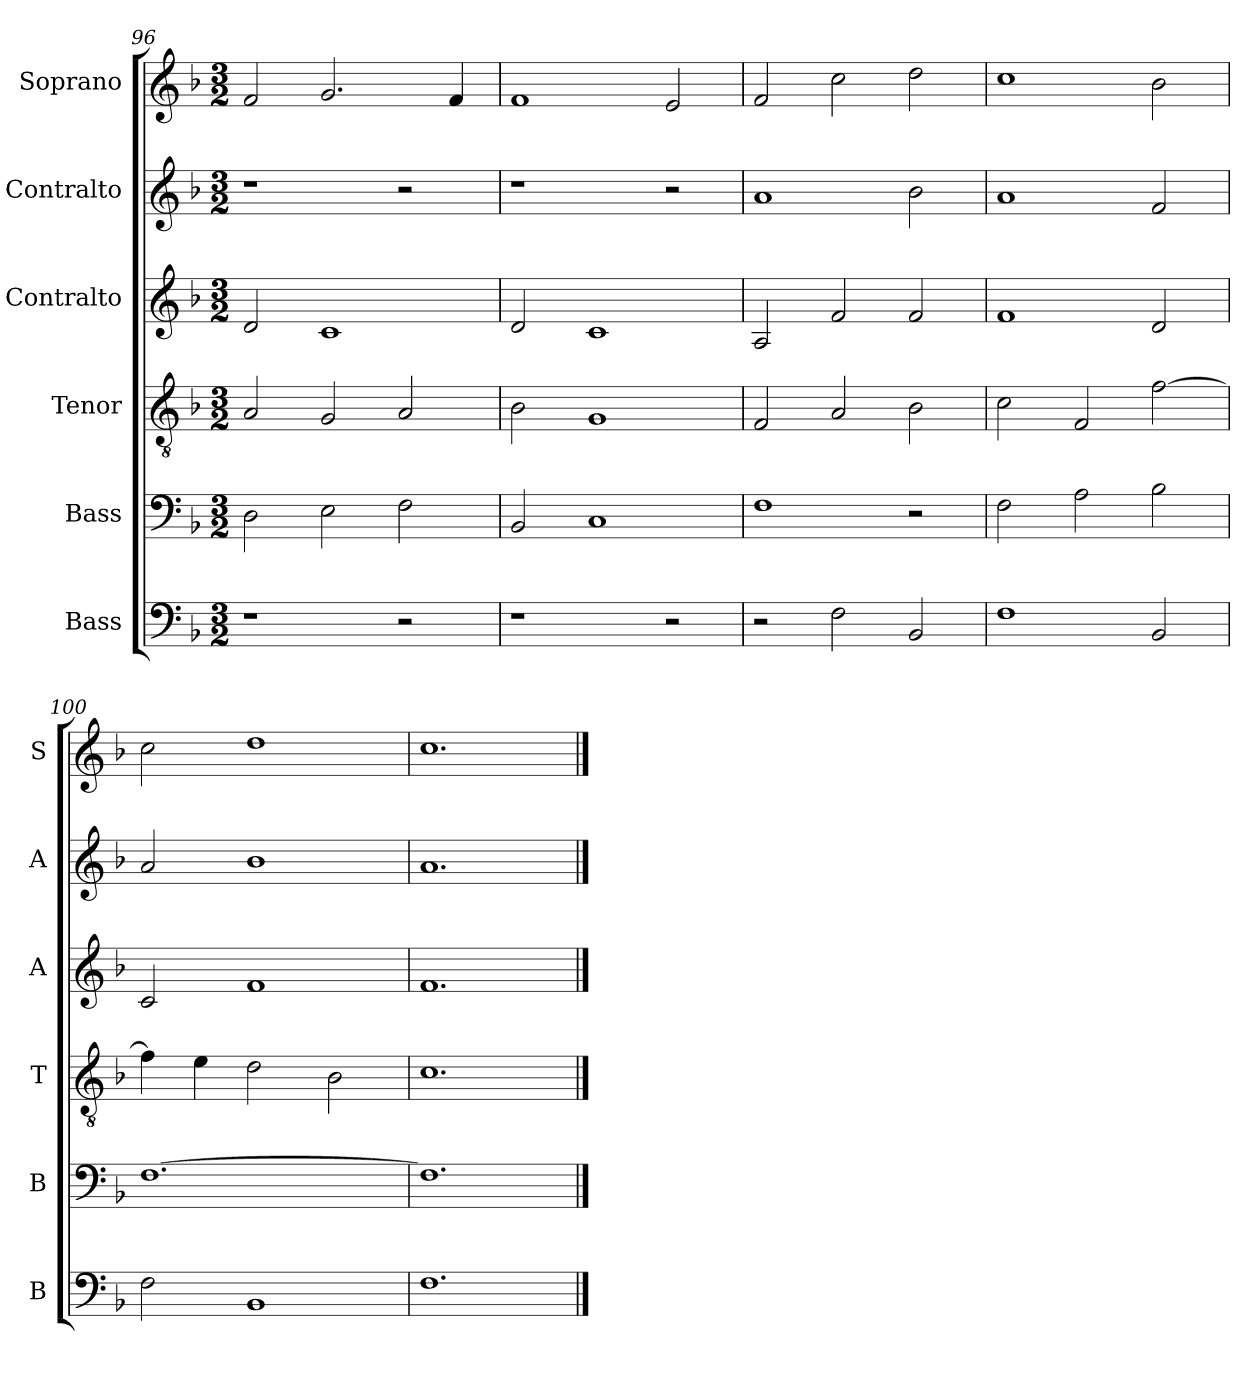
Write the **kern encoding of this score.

**kern	**kern	**kern	**kern	**kern	**kern
*part6	*part5	*part4	*part3	*part2	*part1
*staff6	*staff5	*staff4	*staff3	*staff2	*staff1
*I"Bass	*I"Bass	*I"Tenor	*I"Contralto	*I"Contralto	*I"Soprano
*I'B	*I'B	*I'T	*I'A	*I'A	*I'S
*clefF4	*clefF4	*clefGv2	*clefG2	*clefG2	*clefG2
*k[b-]	*k[b-]	*k[b-]	*k[b-]	*k[b-]	*k[b-]
*F:ion	*F:ion	*F:ion	*F:ion	*F:ion	*F:ion
*M3/2	*M3/2	*M3/2	*M3/2	*M3/2	*M3/2
=96	=96	=96	=96	=96	=96
1r	2D	2A	2d	1r	2f
.	2E	2G	1c	.	2.g
2r	2F	2A	.	2r	.
.	.	.	.	.	4f
=97	=97	=97	=97	=97	=97
1r	2BB-	2B-	2d	1r	1f
.	1C	1G	1c	.	.
2r	.	.	.	2r	2e
=98	=98	=98	=98	=98	=98
2r	1F	2F	2A	1a	2f
2F	.	2A	2f	.	2cc
2BB-	2r	2B-	2f	2b-	2dd
=99	=99	=99	=99	=99	=99
1F	2F	2c	1f	1a	1cc
.	2A	2F	.	.	.
2BB-	2B-	[2f	2d	2f	2b-
=100	=100	=100	=100	=100	=100
2F	[1.F	4f]	2c	2a	2cc
.	.	4e	.	.	.
1BB-	.	2d	1f	1b-	1dd
.	.	2B-	.	.	.
=101	=101	=101	=101	=101	=101
1.F	1.F]	1.c	1.f	1.a	1.cc
==	==	==	==	==	==
*-	*-	*-	*-	*-	*-
